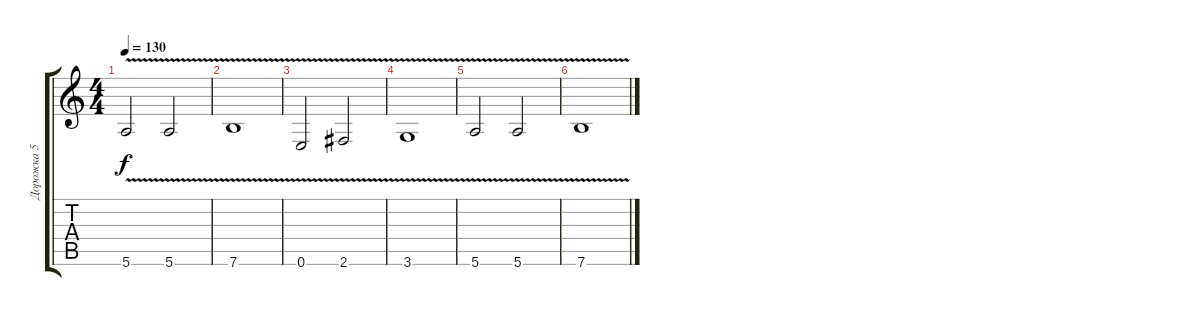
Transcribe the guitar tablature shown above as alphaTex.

\track ("Дорожка 5" "Дорожка 5") {instrument electricguitarjazz}
\staff {score tabs}
\tuning (E4 B3 G3 D3 A2 E2) {hide}
\ts (4 4)
\tempo 130
\clef g2
\ks c
5.6{v}.2{dy f} 5.6{v}.2 |
7.6{v}.1 |
0.6{v}.2 2.6{v}.2 |
3.6{v}.1 |
5.6{v}.2 5.6{v}.2 |
7.6{v}.1
